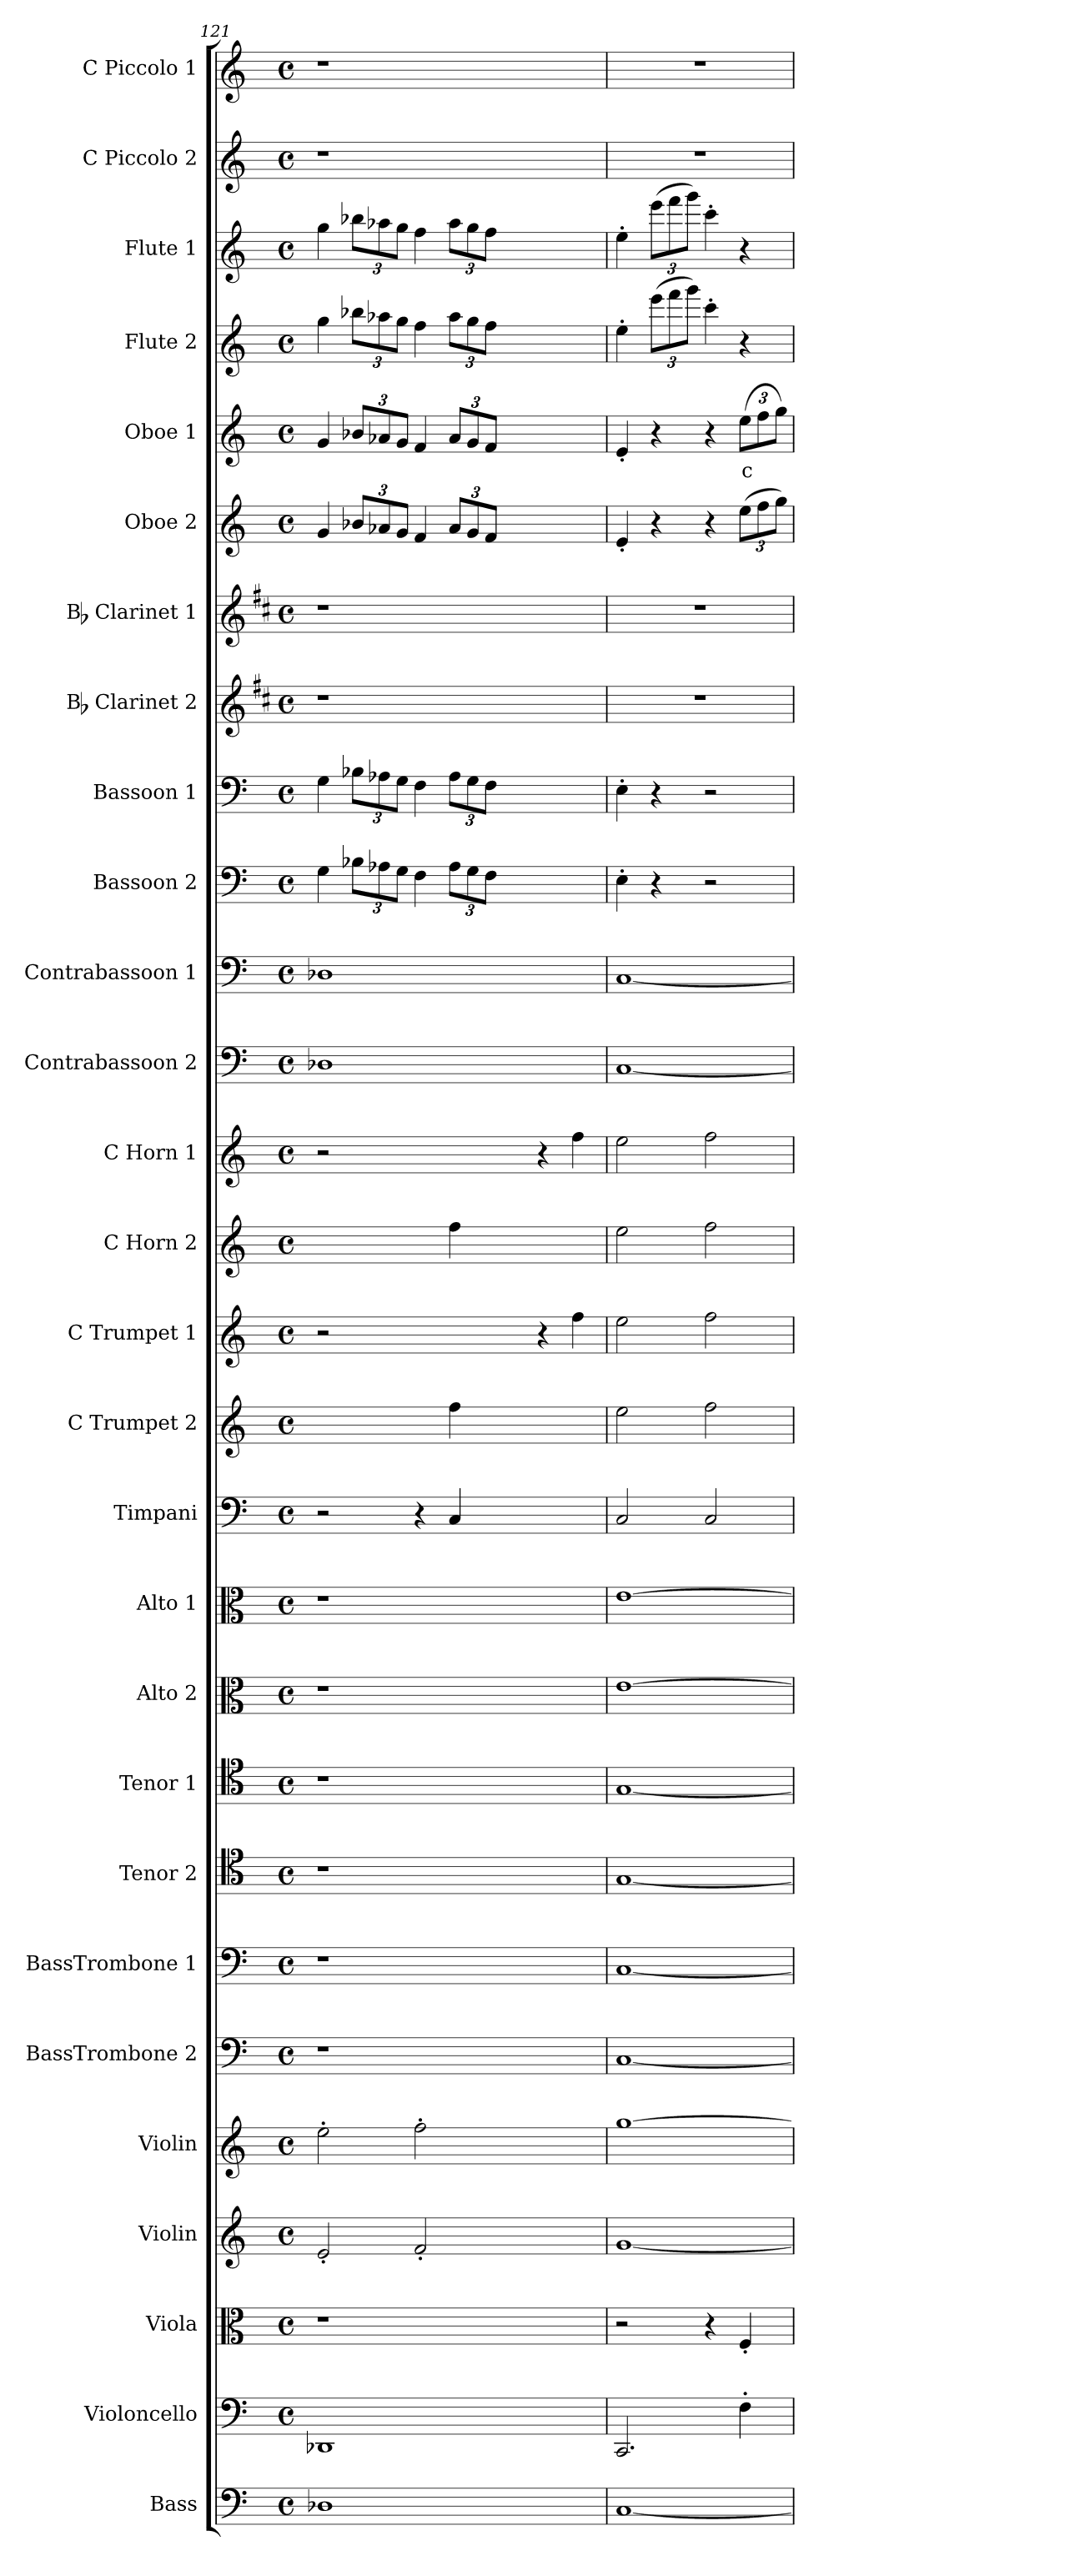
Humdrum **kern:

**kern	**kern	**kern	**kern	**kern	**kern	**kern	**kern	**kern	**kern	**kern	**kern	**kern	**kern	**kern	**kern	**kern	**kern	**kern	**kern	**kern	**kern	**kern	**kern	**text	**kern	**kern	**kern	**kern
*part28	*part27	*part26	*part25	*part24	*part23	*part22	*part21	*part20	*part19	*part18	*part17	*part16	*part15	*part14	*part13	*part12	*part11	*part10	*part9	*part8	*part7	*part6	*part5	*part5	*part4	*part3	*part2	*part1
*staff28	*staff27	*staff26	*staff25	*staff24	*staff23	*staff22	*staff21	*staff20	*staff19	*staff18	*staff17	*staff16	*staff15	*staff14	*staff13	*staff12	*staff11	*staff10	*staff9	*staff8	*staff7	*staff6	*staff5	*staff5	*staff4	*staff3	*staff2	*staff1
*I"Bass	*I"Violoncello	*I"Viola	*I"Violin	*I"Violin	*I"BassTrombone 2	*I"BassTrombone 1	*I"Tenor 2	*I"Tenor 1	*I"Alto 2	*I"Alto 1	*I"Timpani	*I"C Trumpet 2	*I"C Trumpet 1	*I"C Horn 2	*I"C Horn 1	*I"Contrabassoon 2	*I"Contrabassoon 1	*I"Bassoon 2	*I"Bassoon 1	*I"Bb Clarinet 2	*I"Bb Clarinet 1	*I"Oboe 2	*I"Oboe 1	*	*I"Flute 2	*I"Flute 1	*I"C Piccolo 2	*I"C Piccolo 1
*I'B	*I'Vc	*I'Vla	*I'Vln	*I'Vln	*I'BTrb 2	*I'BTrb 1	*I'T 2	*I'T 1	*I'A 2	*I'A 1	*I'Timp	*I'Tpt 2	*I'Tpt 1	*I'Hn 2	*I'Hn 1	*I'C Bsn 2	*I'C Bsn 1	*I'Bsn 2	*I'Bsn 1	*I'Cl 2	*I'Cl 1	*I'Ob 2	*I'Ob 1	*	*I'Fl 2	*I'Fl 1	*I'Picc 2	*I'Picc 1
*clefF4	*clefF4	*clefC3	*clefG2	*clefG2	*clefF4	*clefF4	*clefC4	*clefC4	*clefC3	*clefC3	*clefF4	*clefG2	*clefG2	*clefG2	*clefG2	*clefF4	*clefF4	*clefF4	*clefF4	*clefG2	*clefG2	*clefG2	*clefG2	*	*clefG2	*clefG2	*clefG2	*clefG2
*ITrd7c12	*	*	*	*	*	*	*	*	*	*	*	*	*	*ITrd7c12	*ITrd7c12	*ITrd7c12	*ITrd7c12	*	*	*ITrd1c2	*ITrd1c2	*	*	*	*	*	*ITrd-7c-12	*ITrd-7c-12
*k[]	*k[]	*k[]	*k[]	*k[]	*k[]	*k[]	*k[]	*k[]	*k[]	*k[]	*k[]	*k[]	*k[]	*k[]	*k[]	*k[]	*k[]	*k[]	*k[]	*k[]	*k[]	*k[]	*k[]	*	*k[]	*k[]	*k[]	*k[]
*M4/4	*M4/4	*M4/4	*M4/4	*M4/4	*M4/4	*M4/4	*M4/4	*M4/4	*M4/4	*M4/4	*M4/4	*M4/4	*M4/4	*M4/4	*M4/4	*M4/4	*M4/4	*M4/4	*M4/4	*M4/4	*M4/4	*M4/4	*M4/4	*	*M4/4	*M4/4	*M4/4	*M4/4
*met(c)	*met(c)	*met(c)	*met(c)	*met(c)	*met(c)	*met(c)	*met(c)	*met(c)	*met(c)	*met(c)	*met(c)	*met(c)	*met(c)	*met(c)	*met(c)	*met(c)	*met(c)	*met(c)	*met(c)	*met(c)	*met(c)	*met(c)	*met(c)	*	*met(c)	*met(c)	*met(c)	*met(c)
=121	=121	=121	=121	=121	=121	=121	=121	=121	=121	=121	=121	=121	=121	=121	=121	=121	=121	=121	=121	=121	=121	=121	=121	=121	=121	=121	=121	=121
1DD-X	1DD-X	1r	2e'	2ee'	1r	1r	1r	1r	1r	1r	2r	2.ryy	2r	2.ryy	2r	1DD-X	1DD-X	4G	4G	1r	1r	4g	4g	.	4gg	4gg	1r	1r
*	*	*	*	*	*	*	*	*	*	*	*	*	*	*	*	*	*	*Xbrackettup	*Xbrackettup	*	*	*Xbrackettup	*Xbrackettup	*	*Xbrackettup	*Xbrackettup	*	*
.	.	.	.	.	.	.	.	.	.	.	.	.	.	.	.	.	.	12B-XL	12B-XL	.	.	12b-XL	12b-XL	.	12bb-XL	12bb-XL	.	.
.	.	.	.	.	.	.	.	.	.	.	.	.	.	.	.	.	.	12A-X	12A-X	.	.	12a-X	12a-X	.	12aa-X	12aa-X	.	.
.	.	.	.	.	.	.	.	.	.	.	.	.	.	.	.	.	.	12GJ	12GJ	.	.	12gJ	12gJ	.	12ggJ	12ggJ	.	.
.	.	.	2f'	2ff'	.	.	.	.	.	.	4r	.	2.ryy	.	2.ryy	.	.	4F	4F	.	.	4f	4f	.	4ff	4ff	.	.
.	.	.	.	.	.	.	.	.	.	.	4C	4ff	.	4f	.	.	.	12A-L	12A-L	.	.	12a-L	12a-L	.	12aa-L	12aa-L	.	.
.	.	.	.	.	.	.	.	.	.	.	.	.	.	.	.	.	.	12G	12G	.	.	12g	12g	.	12gg	12gg	.	.
.	.	.	.	.	.	.	.	.	.	.	.	.	.	.	.	.	.	12FJ	12FJ	.	.	12fJ	12fJ	.	12ffJ	12ffJ	.	.
2.ryy	2.ryy	2.ryy	2.ryy	2.ryy	2.ryy	2.ryy	2.ryy	2.ryy	2.ryy	2.ryy	2.ryy	2.ryy	.	2.ryy	.	2.ryy	2.ryy	2.ryy	2.ryy	2.ryy	2.ryy	2.ryy	2.ryy	.	2.ryy	2.ryy	2.ryy	2.ryy
.	.	.	.	.	.	.	.	.	.	.	.	.	4r	.	4r	.	.	.	.	.	.	.	.	.	.	.	.	.
.	.	.	.	.	.	.	.	.	.	.	.	.	4ff	.	4f	.	.	.	.	.	.	.	.	.	.	.	.	.
!!LO:PB:g=z
=122	=122	=122	=122	=122	=122	=122	=122	=122	=122	=122	=122	=122	=122	=122	=122	=122	=122	=122	=122	=122	=122	=122	=122	=122	=122	=122	=122	=122
[1CC	2.CC	2r	[1g	[1gg	[1C	[1C	[1G	[1G	[1e	[1e	2C	2ee	2ee	2e	2e	[1CC	[1CC	4E'	4E'	1r	1r	4e'	4e'	.	4ee'	4ee'	1r	1r
.	.	.	.	.	.	.	.	.	.	.	.	.	.	.	.	.	.	4r	4r	.	.	4r	4r	.	(12eeeL	(12eeeL	.	.
.	.	.	.	.	.	.	.	.	.	.	.	.	.	.	.	.	.	.	.	.	.	.	.	.	12fff	12fff	.	.
.	.	.	.	.	.	.	.	.	.	.	.	.	.	.	.	.	.	.	.	.	.	.	.	.	12gggJ)	12gggJ)	.	.
.	.	4r	.	.	.	.	.	.	.	.	2C	2ff	2ff	2f	2f	.	.	2r	2r	.	.	4r	4r	.	4ccc'	4ccc'	.	.
!	!	!	!	!	!	!	!	!	!	!	!	!	!	!	!	!	!	!	!	!	!	!	!	!LO:LY:b	!	!	!	!
.	4F'	4F'	.	.	.	.	.	.	.	.	.	.	.	.	.	.	.	.	.	.	.	(12eeL	(12eeL	c	4r	4r	.	.
.	.	.	.	.	.	.	.	.	.	.	.	.	.	.	.	.	.	.	.	.	.	12ff	12ff	.	.	.	.	.
.	.	.	.	.	.	.	.	.	.	.	.	.	.	.	.	.	.	.	.	.	.	12ggJ)	12ggJ)	.	.	.	.	.
=	=	=	=	=	=	=	=	=	=	=	=	=	=	=	=	=	=	=	=	=	=	=	=	=	=	=	=	=
*-	*-	*-	*-	*-	*-	*-	*-	*-	*-	*-	*-	*-	*-	*-	*-	*-	*-	*-	*-	*-	*-	*-	*-	*-	*-	*-	*-	*-
